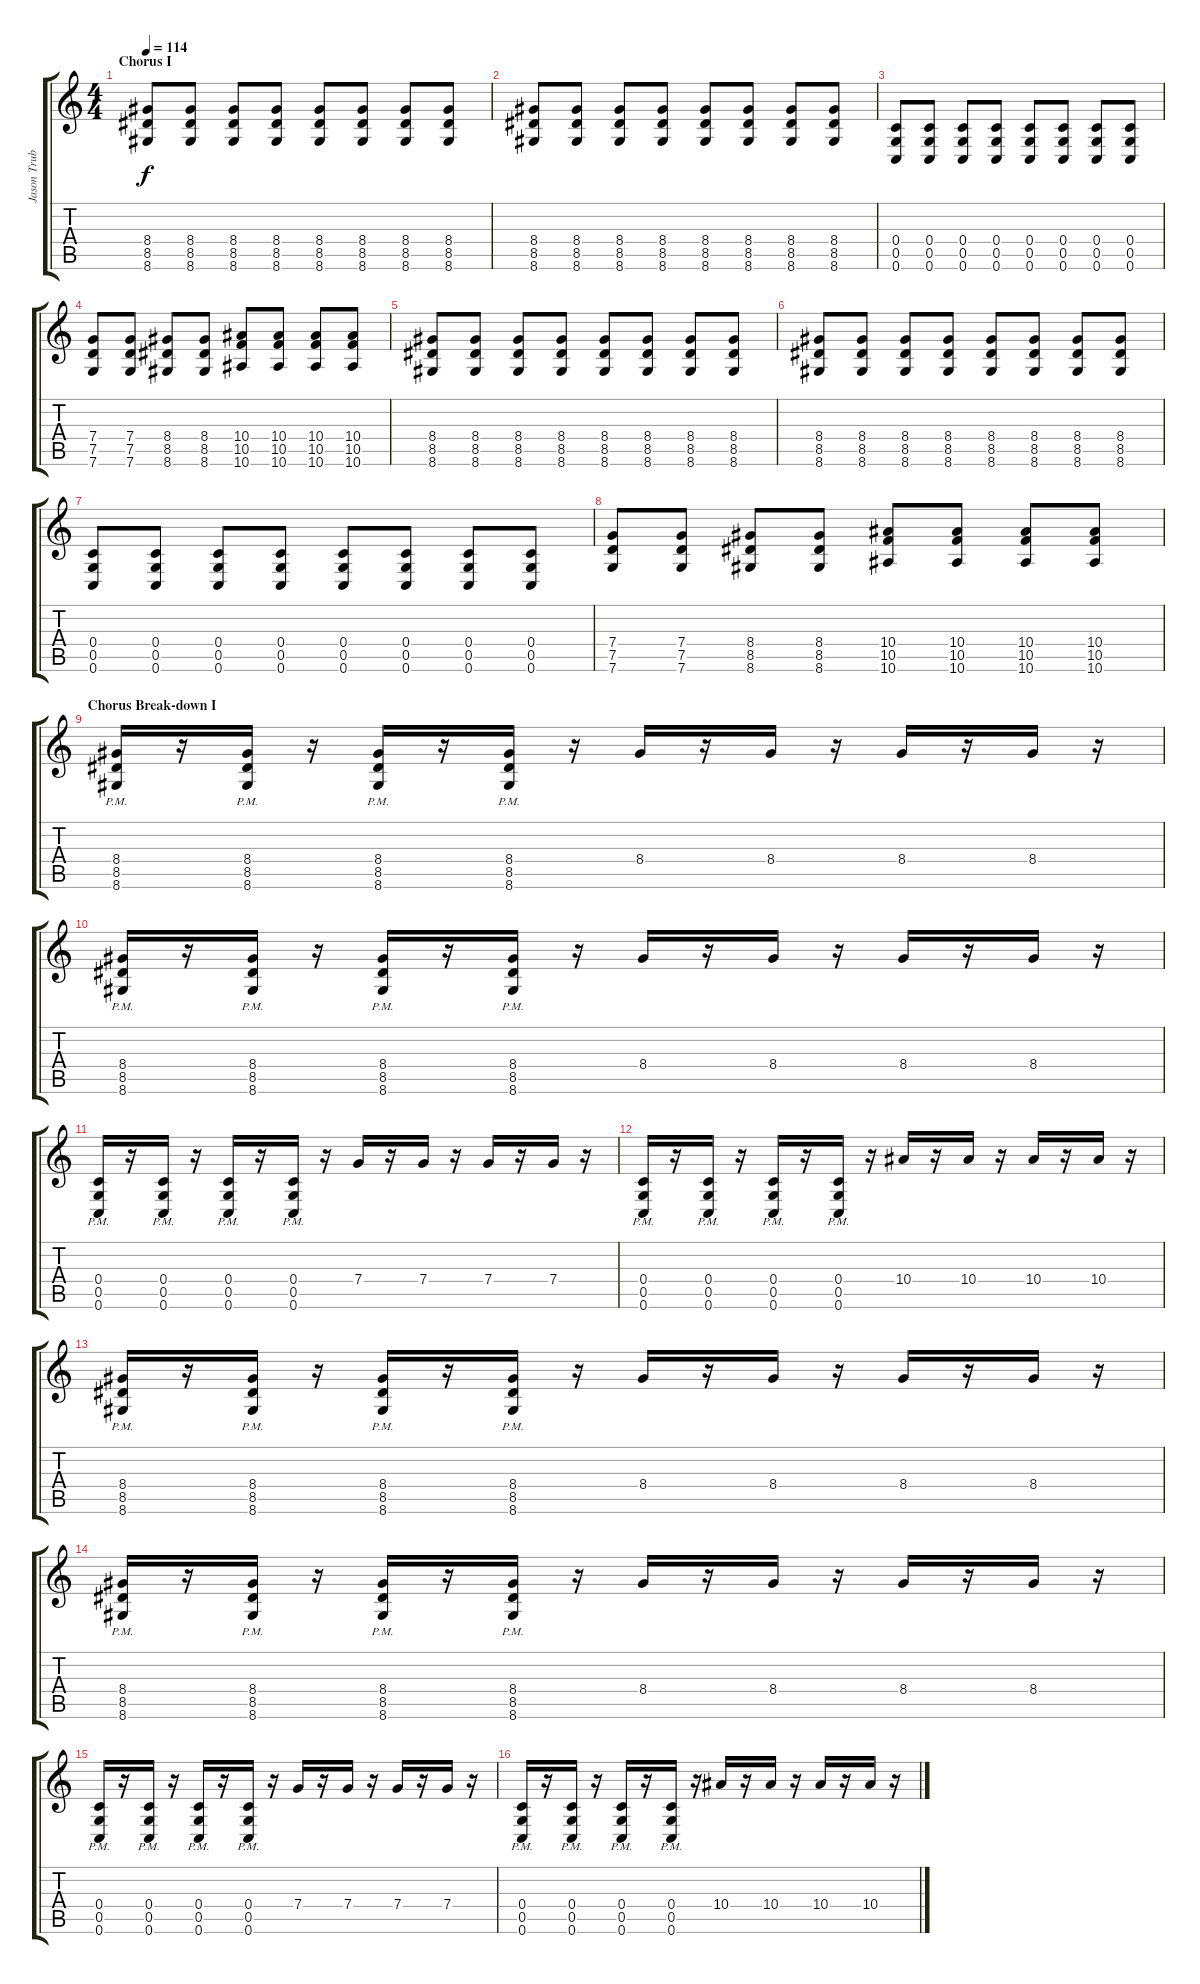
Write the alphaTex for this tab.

\track ("Jason Trubi - Distortion Guitar" "Jason Trub") {instrument distortionguitar}
\staff {score tabs}
\tuning (D4 A3 F3 C3 G2 C2) {hide}
\ts (4 4)
\section ("" "Chorus I")
\tempo 114
\clef g2
\ks c
(8.4 8.5 8.6).8{dy f} (8.4 8.5 8.6).8 (8.4 8.5 8.6).8 (8.4 8.5 8.6).8 (8.4 8.5 8.6).8 (8.4 8.5 8.6).8 (8.4 8.5 8.6).8 (8.4 8.5 8.6).8 |
(8.4 8.5 8.6).8 (8.4 8.5 8.6).8 (8.4 8.5 8.6).8 (8.4 8.5 8.6).8 (8.4 8.5 8.6).8 (8.4 8.5 8.6).8 (8.4 8.5 8.6).8 (8.4 8.5 8.6).8 |
(0.4 0.5 0.6).8 (0.4 0.5 0.6).8 (0.4 0.5 0.6).8 (0.4 0.5 0.6).8 (0.4 0.5 0.6).8 (0.4 0.5 0.6).8 (0.4 0.5 0.6).8 (0.4 0.5 0.6).8 |
(7.4 7.5 7.6).8 (7.4 7.5 7.6).8 (8.4 8.5 8.6).8 (8.4 8.5 8.6).8 (10.4 10.5 10.6).8 (10.4 10.5 10.6).8 (10.4 10.5 10.6).8 (10.4 10.5 10.6).8 |
(8.4 8.5 8.6).8 (8.4 8.5 8.6).8 (8.4 8.5 8.6).8 (8.4 8.5 8.6).8 (8.4 8.5 8.6).8 (8.4 8.5 8.6).8 (8.4 8.5 8.6).8 (8.4 8.5 8.6).8 |
(8.4 8.5 8.6).8 (8.4 8.5 8.6).8 (8.4 8.5 8.6).8 (8.4 8.5 8.6).8 (8.4 8.5 8.6).8 (8.4 8.5 8.6).8 (8.4 8.5 8.6).8 (8.4 8.5 8.6).8 |
(0.4 0.5 0.6).8 (0.4 0.5 0.6).8 (0.4 0.5 0.6).8 (0.4 0.5 0.6).8 (0.4 0.5 0.6).8 (0.4 0.5 0.6).8 (0.4 0.5 0.6).8 (0.4 0.5 0.6).8 |
(7.4 7.5 7.6).8 (7.4 7.5 7.6).8 (8.4 8.5 8.6).8 (8.4 8.5 8.6).8 (10.4 10.5 10.6).8 (10.4 10.5 10.6).8 (10.4 10.5 10.6).8 (10.4 10.5 10.6).8 |
\section ("" "Chorus Break-down I")
(8.4{pm} 8.5{pm} 8.6{pm}).16 r.16 (8.4{pm} 8.5{pm} 8.6{pm}).16 r.16 (8.4{pm} 8.5{pm} 8.6{pm}).16 r.16 (8.4{pm} 8.5{pm} 8.6{pm}).16 r.16 8.4.16 r.16 8.4.16 r.16 8.4.16 r.16 8.4.16 r.16 |
(8.4{pm} 8.5{pm} 8.6{pm}).16 r.16 (8.4{pm} 8.5{pm} 8.6{pm}).16 r.16 (8.4{pm} 8.5{pm} 8.6{pm}).16 r.16 (8.4{pm} 8.5{pm} 8.6{pm}).16 r.16 8.4.16 r.16 8.4.16 r.16 8.4.16 r.16 8.4.16 r.16 |
(0.4{pm} 0.5{pm} 0.6{pm}).16 r.16 (0.4{pm} 0.5{pm} 0.6{pm}).16 r.16 (0.4{pm} 0.5{pm} 0.6{pm}).16 r.16 (0.4{pm} 0.5{pm} 0.6{pm}).16 r.16 7.4.16 r.16 7.4.16 r.16 7.4.16 r.16 7.4.16 r.16 |
(0.4{pm} 0.5{pm} 0.6{pm}).16 r.16 (0.4{pm} 0.5{pm} 0.6{pm}).16 r.16 (0.4{pm} 0.5{pm} 0.6{pm}).16 r.16 (0.4{pm} 0.5{pm} 0.6{pm}).16 r.16 10.4.16 r.16 10.4.16 r.16 10.4.16 r.16 10.4.16 r.16 |
(8.4{pm} 8.5{pm} 8.6{pm}).16 r.16 (8.4{pm} 8.5{pm} 8.6{pm}).16 r.16 (8.4{pm} 8.5{pm} 8.6{pm}).16 r.16 (8.4{pm} 8.5{pm} 8.6{pm}).16 r.16 8.4.16 r.16 8.4.16 r.16 8.4.16 r.16 8.4.16 r.16 |
(8.4{pm} 8.5{pm} 8.6{pm}).16 r.16 (8.4{pm} 8.5{pm} 8.6{pm}).16 r.16 (8.4{pm} 8.5{pm} 8.6{pm}).16 r.16 (8.4{pm} 8.5{pm} 8.6{pm}).16 r.16 8.4.16 r.16 8.4.16 r.16 8.4.16 r.16 8.4.16 r.16 |
(0.4{pm} 0.5{pm} 0.6{pm}).16 r.16 (0.4{pm} 0.5{pm} 0.6{pm}).16 r.16 (0.4{pm} 0.5{pm} 0.6{pm}).16 r.16 (0.4{pm} 0.5{pm} 0.6{pm}).16 r.16 7.4.16 r.16 7.4.16 r.16 7.4.16 r.16 7.4.16 r.16 |
(0.4{pm} 0.5{pm} 0.6{pm}).16 r.16 (0.4{pm} 0.5{pm} 0.6{pm}).16 r.16 (0.4{pm} 0.5{pm} 0.6{pm}).16 r.16 (0.4{pm} 0.5{pm} 0.6{pm}).16 r.16 10.4.16 r.16 10.4.16 r.16 10.4.16 r.16 10.4.16 r.16
